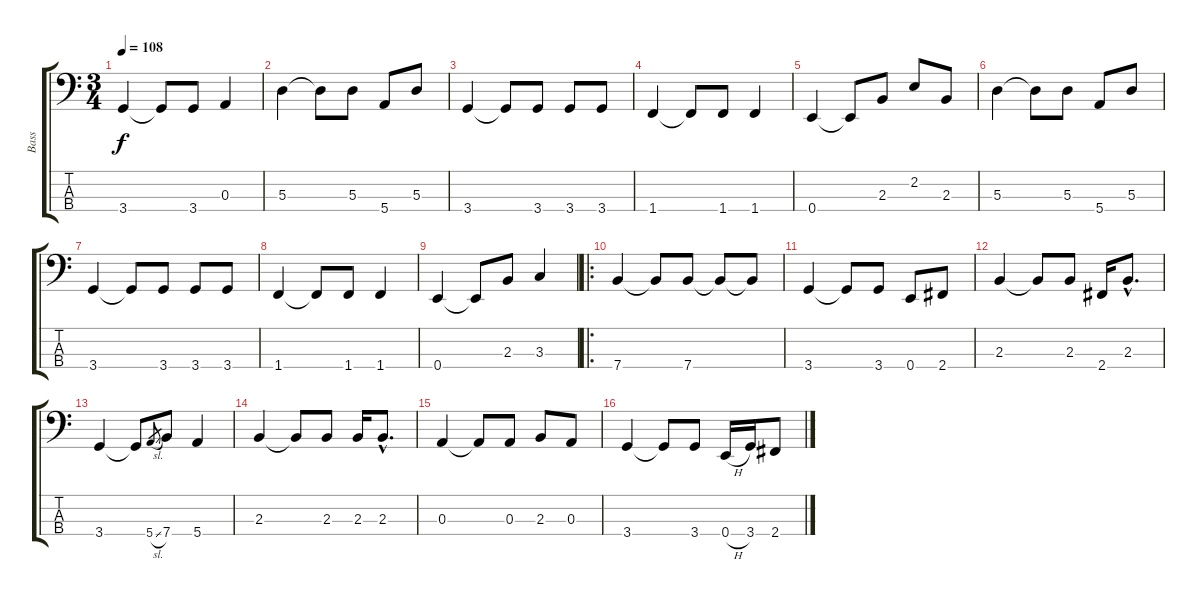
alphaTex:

\track ("Bass" "Bass") {instrument electricbasspick}
\staff {score tabs}
\tuning (G2 D2 A1 E1) {hide}
\ts (3 4)
\tempo 108
\clef f4
\ks c
3.4.4{dy f} 3.4{t}.8 3.4.8 0.3.4 |
5.3.4 5.3{t}.8 5.3.8 5.4.8 5.3.8 |
3.4.4 3.4{t}.8 3.4.8 3.4.8 3.4.8 |
1.4.4 1.4{t}.8 1.4.8 1.4.4 |
0.4.4 0.4{t}.8 2.3.8 2.2.8 2.3.8 |
5.3.4 5.3{t}.8 5.3.8 5.4.8 5.3.8 |
3.4.4 3.4{t}.8 3.4.8 3.4.8 3.4.8 |
1.4.4 1.4{t}.8 1.4.8 1.4.4 |
0.4.4 0.4{t}.8 2.3.8 3.3.4 |
\ro
7.4.4 7.4{t}.8 7.4.8 7.4{t}.8 7.4{t}.8 |
3.4.4 3.4{t}.8 3.4.8 0.4.8 2.4.8 |
2.3.4 2.3{t}.8 2.3.8 2.4.16 2.3{hac}.8{d} |
3.4.4 3.4{t}.8 5.4{sl}.8{gr} 7.4.8 5.4.4 |
2.3.4 2.3{t}.8 2.3.8 2.3.16 2.3{hac}.8{d} |
0.3.4 0.3{t}.8 0.3.8 2.3.8 0.3.8 |
3.4.4 3.4{t}.8 3.4.8 0.4{h}.16 3.4.16 2.4.8
